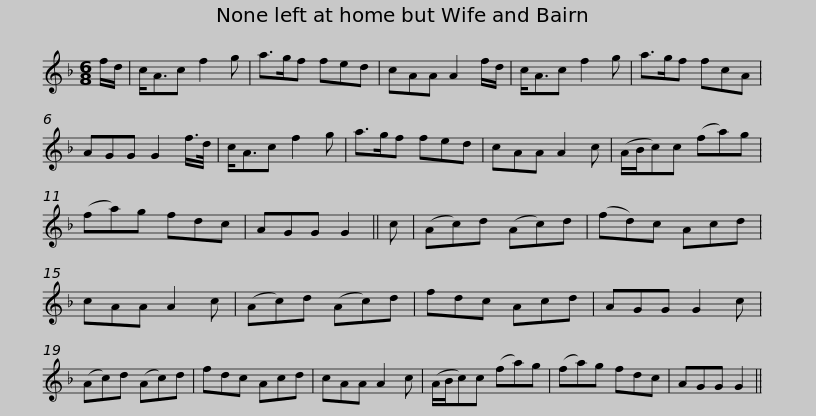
X:1
L:1/8
M:6/8
I:linebreak $
K:F
V:1 treble
V:1
 f/d/ | c<Ac f2 g | a>gf fed | cAA A2 f/d/ | c<Ac f2 g | %5
 a>gf fcA | AGG G2 f/>d/ | c<Ac f2 g |$ a>gf fed | cAA A2 c | %10
 (A/B/c)c (fa)g | (fa)g fdc | AGG G2 || c | (Ac)d (Ac)d | %15
 (fd)c Acd |$ cAA A2 c | (Ac)d (Ac)d | fdc Acd | AGG G2 c | %20
 (Ac)d (Ac)d | fdc Acd | cAA A2 c | (A/B/c)c (fa)g |$ (fa)g fdc | %25
 AGG G2 || %26
